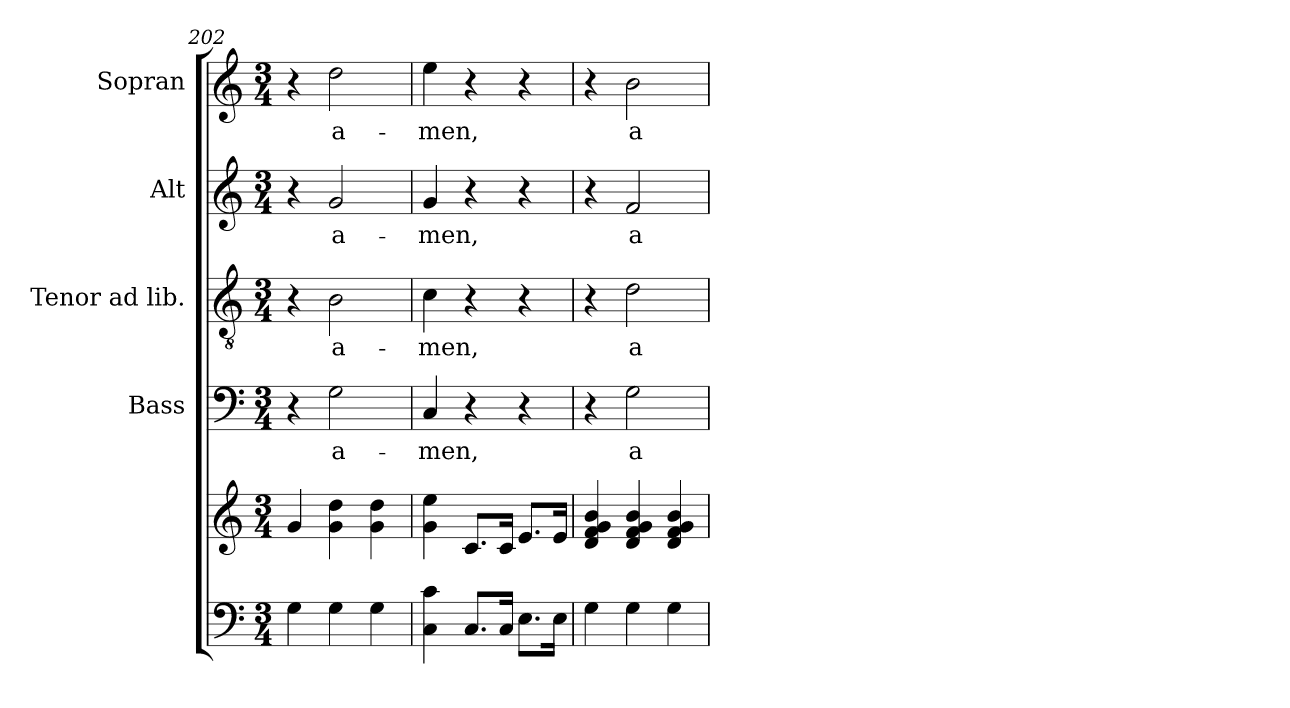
**kern	**kern	**kern	**text	**kern	**text	**kern	**text	**kern	**text
*part5	*part5	*part4	*part4	*part3	*part3	*part2	*part2	*part1	*part1
*staff6	*staff5	*staff4	*staff4	*staff3	*staff3	*staff2	*staff2	*staff1	*staff1
*	*	*I"Bass	*	*I"Tenor ad lib.	*	*I"Alt	*	*I"Sopran	*
*	*	*I'B.	*	*I'T.	*	*I'A.	*	*I'S.	*
*clefF4	*clefG2	*clefF4	*	*clefGv2	*	*clefG2	*	*clefG2	*
*k[]	*k[]	*k[]	*	*k[]	*	*k[]	*	*k[]	*
*C:	*C:	*C:	*	*C:	*	*C:	*	*C:	*
*M3/4	*M3/4	*M3/4	*	*M3/4	*	*M3/4	*	*M3/4	*
=202	=202	=202	=202	=202	=202	=202	=202	=202	=202
4G\	4g/	4r	.	4r	.	4r	.	4r	.
!	!	!	!LO:LY:b	!	!LO:LY:b	!	!LO:LY:b	!	!LO:LY:b
4G\	4g\ 4dd\	2G\	a-	2B\	a-	2g/	a-	2dd\	a-
4G\	4g\ 4dd\	.	.	.	.	.	.	.	.
=203	=203	=203	=203	=203	=203	=203	=203	=203	=203
!	!	!	!LO:LY:b	!	!LO:LY:b	!	!LO:LY:b	!	!LO:LY:b
4C\ 4c\	4g\ 4ee\	4C/	-men,	4c\	-men,	4g/	-men,	4ee\	-men,
8.C/L	8.c/L	4r	.	4r	.	4r	.	4r	.
16C/Jk	16c/Jk	.	.	.	.	.	.	.	.
8.E\L	8.e/L	4r	.	4r	.	4r	.	4r	.
16E\Jk	16e/Jk	.	.	.	.	.	.	.	.
=204	=204	=204	=204	=204	=204	=204	=204	=204	=204
4G\	4d/ 4f/ 4g/ 4b/	4r	.	4r	.	4r	.	4r	.
!	!	!	!LO:LY:b	!	!LO:LY:b	!	!LO:LY:b	!	!LO:LY:b
4G\	4d/ 4f/ 4g/ 4b/	2G\	a-	2d\	a-	2f/	a-	2b\	a-
4G\	4d/ 4f/ 4g/ 4b/	.	.	.	.	.	.	.	.
=	=	=	=	=	=	=	=	=	=
*-	*-	*-	*-	*-	*-	*-	*-	*-	*-
